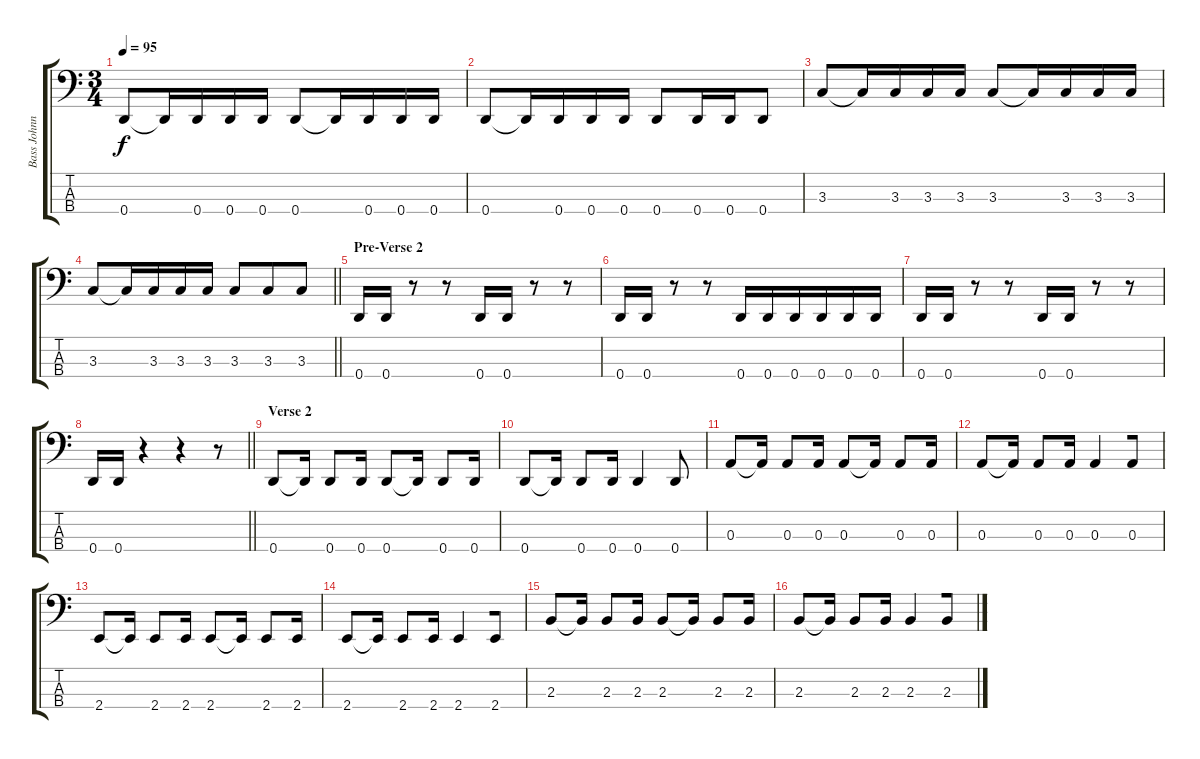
\track ("Bass Johnny" "Bass Johnn") {instrument electricbassfinger}
\staff {score tabs}
\tuning (G2 D2 A1 D1) {hide}
\ts (3 4)
\tempo 95
\clef f4
\ks c
0.4.8{dy f} 0.4{t}.16 0.4.16{beam merge} 0.4.16 0.4.16{beam split} 0.4.8{beam merge} 0.4{t}.16 0.4.16 0.4.16 0.4.16 |
0.4.8 0.4{t}.16 0.4.16{beam merge} 0.4.16 0.4.16{beam split} 0.4.8{beam merge} 0.4.16 0.4.16 0.4.8 |
3.3.8 3.3{t}.16 3.3.16{beam merge} 3.3.16 3.3.16{beam split} 3.3.8{beam merge} 3.3{t}.16 3.3.16 3.3.16 3.3.16 |
\barLineRight lightlight
3.3.8 3.3{t}.16 3.3.16{beam merge} 3.3.16 3.3.16{beam split} 3.3.8{beam merge} 3.3.8 3.3.8 |
\section ("" "Pre-Verse 2")
0.4.16 0.4.16 r.8 r.8 0.4.16 0.4.16 r.8 r.8 |
0.4.16 0.4.16 r.8 r.8 0.4.16 0.4.16{beam merge} 0.4.16 0.4.16 0.4.16 0.4.16 |
0.4.16 0.4.16 r.8 r.8 0.4.16 0.4.16 r.8 r.8 |
\barLineRight lightlight
0.4.16 0.4.16 r.4 r.4 r.8 |
\section ("" "Verse 2")
0.4.8 0.4{t}.16{beam split} 0.4.8{beam merge} 0.4.16{beam split} 0.4.8{beam merge} 0.4{t}.16{beam split} 0.4.8 0.4.16 |
0.4.8 0.4{t}.16{beam split} 0.4.8{beam merge} 0.4.16 0.4.4{beam split} 0.4.8 |
0.3.8 0.3{t}.16{beam split} 0.3.8{beam merge} 0.3.16{beam split} 0.3.8{beam merge} 0.3{t}.16{beam split} 0.3.8 0.3.16 |
0.3.8 0.3{t}.16{beam split} 0.3.8{beam merge} 0.3.16 0.3.4{beam merge} 0.3.8 |
2.4.8 2.4{t}.16{beam split} 2.4.8{beam merge} 2.4.16{beam split} 2.4.8{beam merge} 2.4{t}.16{beam split} 2.4.8 2.4.16 |
2.4.8 2.4{t}.16{beam split} 2.4.8{beam merge} 2.4.16 2.4.4{beam merge} 2.4.8 |
2.3.8 2.3{t}.16{beam split} 2.3.8{beam merge} 2.3.16{beam split} 2.3.8{beam merge} 2.3{t}.16{beam split} 2.3.8 2.3.16 |
2.3.8 2.3{t}.16{beam split} 2.3.8{beam merge} 2.3.16 2.3.4{beam merge} 2.3.8
